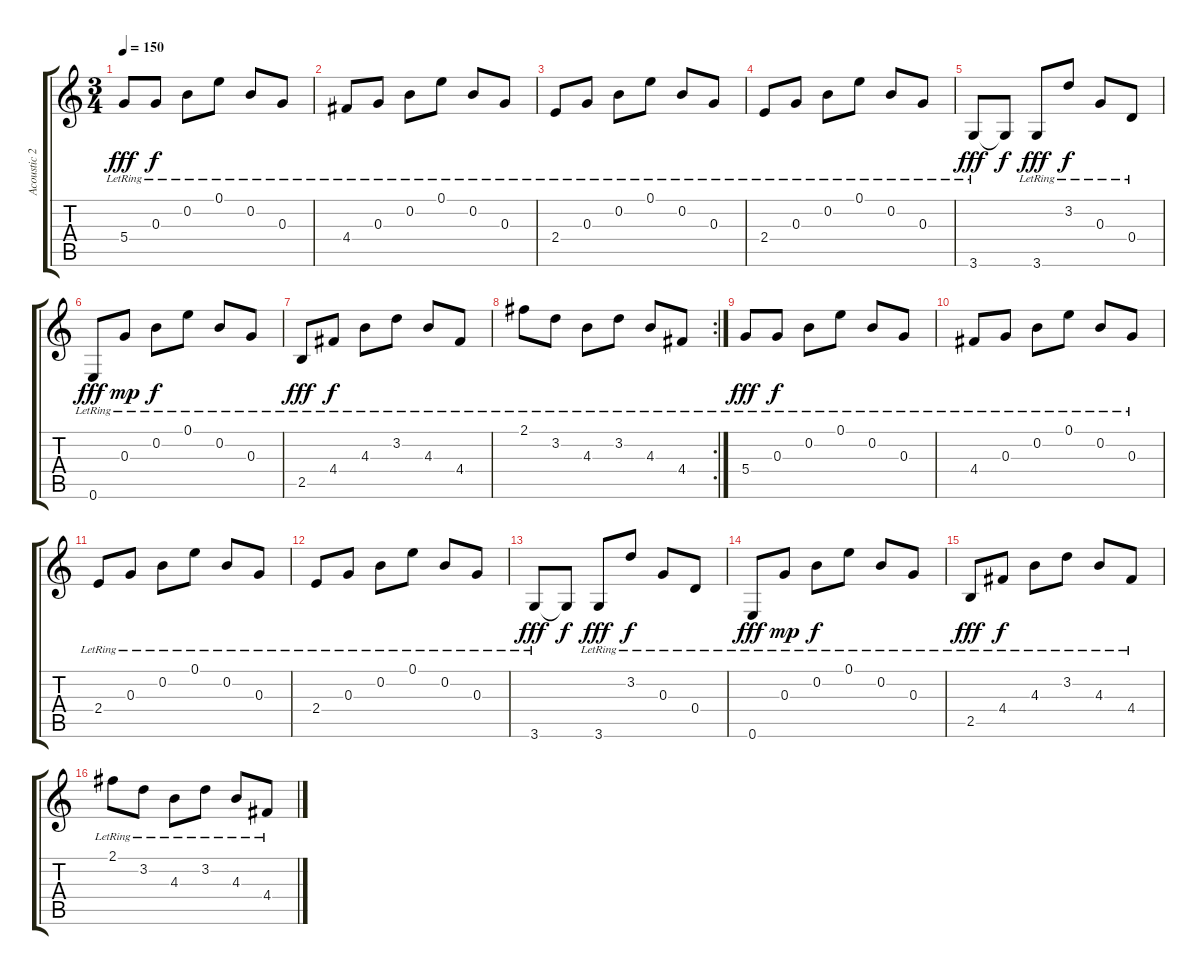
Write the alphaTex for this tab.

\track ("Acoustic 2" "Acoustic 2") {instrument acousticguitarnylon}
\staff {score tabs}
\tuning (E4 B3 G3 D3 A2 E2) {hide}
\ts (3 4)
\tempo 150
\clef g2
\ks c
5.4{lr}.8{dy fff instrument acousticguitarnylon} 0.3{lr}.8{dy f} 0.2{lr}.8 0.1{lr}.8 0.2{lr}.8 0.3{lr}.8 |
4.4{lr}.8 0.3{lr}.8 0.2{lr}.8 0.1{lr}.8 0.2{lr}.8 0.3{lr}.8 |
2.4{lr}.8 0.3{lr}.8 0.2{lr}.8 0.1{lr}.8 0.2{lr}.8 0.3{lr}.8 |
2.4{lr}.8 0.3{lr}.8 0.2{lr}.8 0.1{lr}.8 0.2{lr}.8 0.3{lr}.8 |
3.6{lr}.8{dy fff} 3.6{t}.8{dy f} 3.6{lr}.8{dy fff} 3.2{lr}.8{dy f} 0.3{lr}.8 0.4{lr}.8 |
0.6{lr}.8{dy fff} 0.3{lr}.8{dy mp} 0.2{lr}.8{dy f} 0.1{lr}.8 0.2{lr}.8 0.3{lr}.8 |
2.5{lr}.8{dy fff} 4.4{lr}.8{dy f} 4.3{lr}.8 3.2{lr}.8 4.3{lr}.8 4.4{lr}.8 |
\rc 2
2.1{lr}.8 3.2{lr}.8 4.3{lr}.8 3.2{lr}.8 4.3{lr}.8 4.4{lr}.8 |
5.4{lr}.8{dy fff} 0.3{lr}.8{dy f} 0.2{lr}.8 0.1{lr}.8 0.2{lr}.8 0.3{lr}.8 |
4.4{lr}.8 0.3{lr}.8 0.2{lr}.8 0.1{lr}.8 0.2{lr}.8 0.3{lr}.8 |
2.4{lr}.8 0.3{lr}.8 0.2{lr}.8 0.1{lr}.8 0.2{lr}.8 0.3{lr}.8 |
2.4{lr}.8 0.3{lr}.8 0.2{lr}.8 0.1{lr}.8 0.2{lr}.8 0.3{lr}.8 |
3.6{lr}.8{dy fff} 3.6{t}.8{dy f} 3.6{lr}.8{dy fff} 3.2{lr}.8{dy f} 0.3{lr}.8 0.4{lr}.8 |
0.6{lr}.8{dy fff} 0.3{lr}.8{dy mp} 0.2{lr}.8{dy f} 0.1{lr}.8 0.2{lr}.8 0.3{lr}.8 |
2.5{lr}.8{dy fff} 4.4{lr}.8{dy f} 4.3{lr}.8 3.2{lr}.8 4.3{lr}.8 4.4{lr}.8 |
2.1{lr}.8 3.2{lr}.8 4.3{lr}.8 3.2{lr}.8 4.3{lr}.8 4.4{lr}.8
